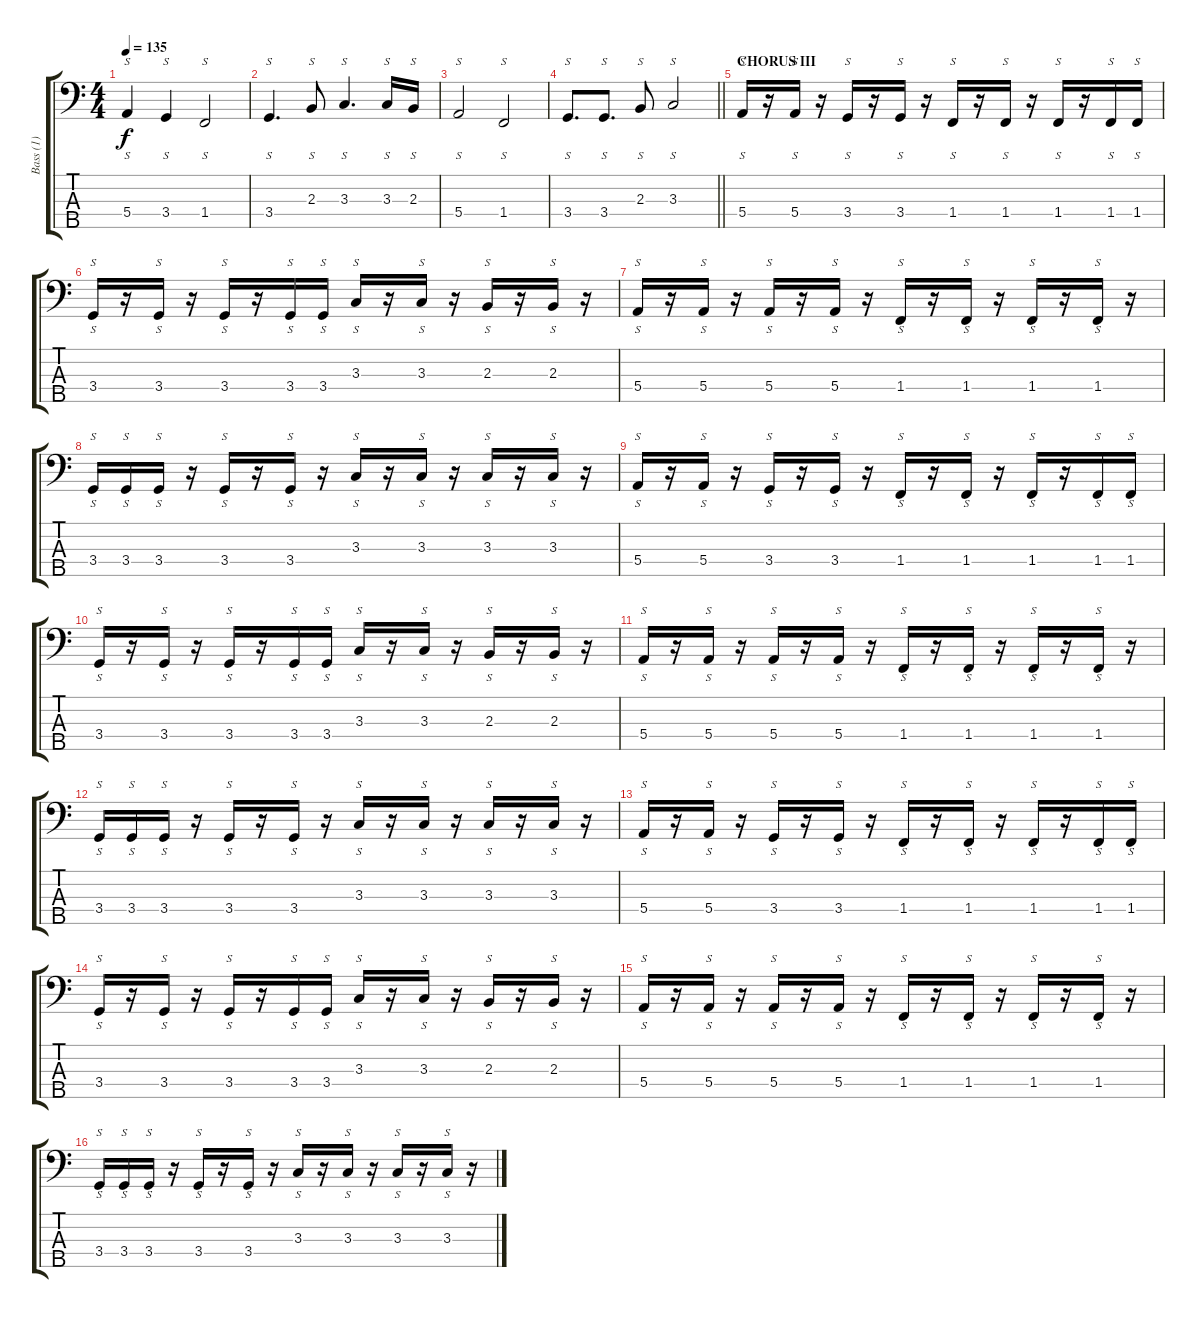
\track ("Bass (1)" "Bass (1)") {instrument slapbass2}
\staff {score tabs}
\tuning (G2 D2 A1 E1 B0) {hide}
\ts (4 4)
\tempo 135
\clef f4
\ks c
5.4.4{s dy f} 3.4.4{s} 1.4.2{s} |
3.4.4{s d} 2.3.8{s} 3.3.4{s d} 3.3.16{s} 2.3.16{s} |
5.4.2{s} 1.4.2{s} |
\barLineRight lightlight
3.4.8{s d} 3.4.8{s d} 2.3.8{s} 3.3.2{s} |
\section ("" "CHORUS III")
5.4.16{s} r.16 5.4.16{s} r.16 3.4.16{s} r.16 3.4.16{s} r.16 1.4.16{s} r.16 1.4.16{s} r.16 1.4.16{s} r.16 1.4.16{s} 1.4.16{s} |
3.4.16{s} r.16 3.4.16{s} r.16 3.4.16{s} r.16 3.4.16{s} 3.4.16{s} 3.3.16{s} r.16 3.3.16{s} r.16 2.3.16{s} r.16 2.3.16{s} r.16 |
5.4.16{s} r.16 5.4.16{s} r.16 5.4.16{s} r.16 5.4.16{s} r.16 1.4.16{s} r.16 1.4.16{s} r.16 1.4.16{s} r.16 1.4.16{s} r.16 |
3.4.16{s} 3.4.16{s} 3.4.16{s} r.16 3.4.16{s} r.16 3.4.16{s} r.16 3.3.16{s} r.16 3.3.16{s} r.16 3.3.16{s} r.16 3.3.16{s} r.16 |
5.4.16{s} r.16 5.4.16{s} r.16 3.4.16{s} r.16 3.4.16{s} r.16 1.4.16{s} r.16 1.4.16{s} r.16 1.4.16{s} r.16 1.4.16{s} 1.4.16{s} |
3.4.16{s} r.16 3.4.16{s} r.16 3.4.16{s} r.16 3.4.16{s} 3.4.16{s} 3.3.16{s} r.16 3.3.16{s} r.16 2.3.16{s} r.16 2.3.16{s} r.16 |
5.4.16{s} r.16 5.4.16{s} r.16 5.4.16{s} r.16 5.4.16{s} r.16 1.4.16{s} r.16 1.4.16{s} r.16 1.4.16{s} r.16 1.4.16{s} r.16 |
3.4.16{s} 3.4.16{s} 3.4.16{s} r.16 3.4.16{s} r.16 3.4.16{s} r.16 3.3.16{s} r.16 3.3.16{s} r.16 3.3.16{s} r.16 3.3.16{s} r.16 |
5.4.16{s} r.16 5.4.16{s} r.16 3.4.16{s} r.16 3.4.16{s} r.16 1.4.16{s} r.16 1.4.16{s} r.16 1.4.16{s} r.16 1.4.16{s} 1.4.16{s} |
3.4.16{s} r.16 3.4.16{s} r.16 3.4.16{s} r.16 3.4.16{s} 3.4.16{s} 3.3.16{s} r.16 3.3.16{s} r.16 2.3.16{s} r.16 2.3.16{s} r.16 |
5.4.16{s} r.16 5.4.16{s} r.16 5.4.16{s} r.16 5.4.16{s} r.16 1.4.16{s} r.16 1.4.16{s} r.16 1.4.16{s} r.16 1.4.16{s} r.16 |
3.4.16{s} 3.4.16{s} 3.4.16{s} r.16 3.4.16{s} r.16 3.4.16{s} r.16 3.3.16{s} r.16 3.3.16{s} r.16 3.3.16{s} r.16 3.3.16{s} r.16
